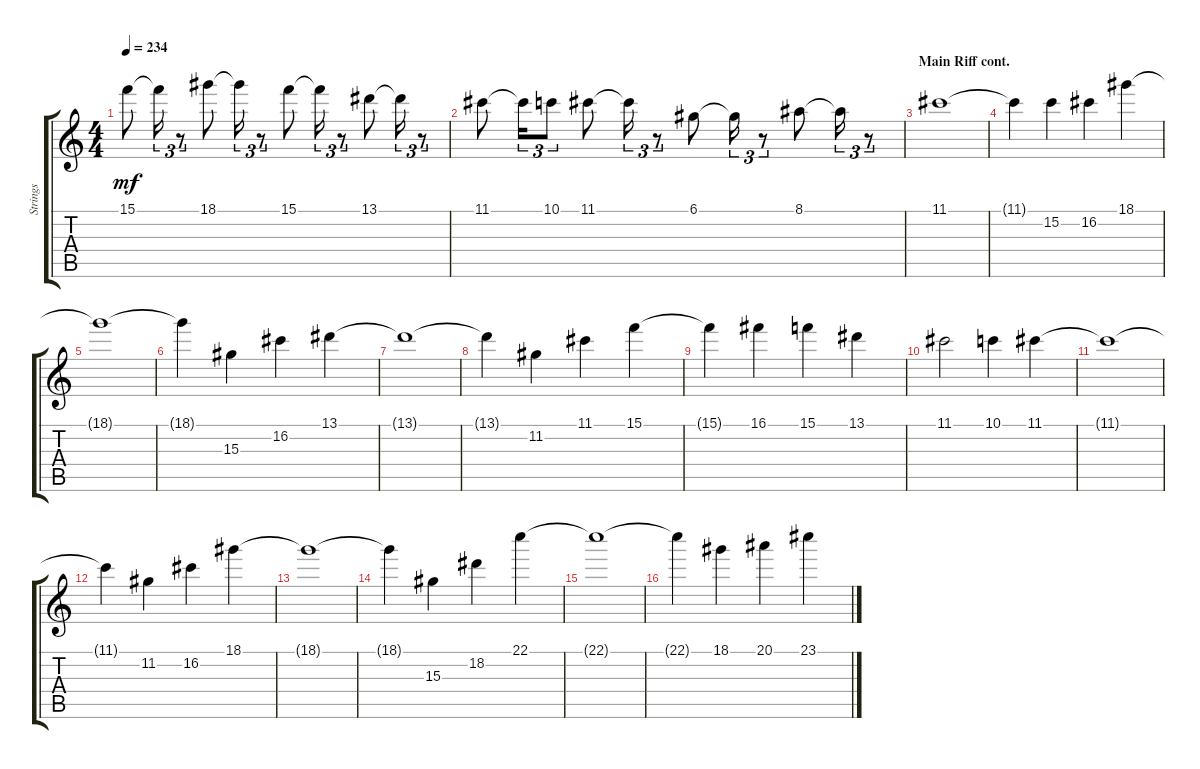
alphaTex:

\track ("Strings" "Strings") {instrument electricguitarclean}
\staff {score tabs}
\tuning (D4 A3 F3 C3 G2 C2) {hide}
\ts (4 4)
\tempo 234
\clef g2
\ks aminor
15.1.8{dy mf} 15.1{t}.16{tu (3 2)} r.8{tu (3 2)} 18.1.8 18.1{t}.16{tu (3 2)} r.8{tu (3 2)} 15.1.8 15.1{t}.16{tu (3 2)} r.8{tu (3 2)} 13.1.8 13.1{t}.16{tu (3 2)} r.8{tu (3 2)} |
11.1.8 11.1{t}.16{tu (3 2)} 10.1.8{tu (3 2)} 11.1.8 11.1{t}.16{tu (3 2)} r.8{tu (3 2)} 6.1.8 6.1{t}.16{tu (3 2)} r.8{tu (3 2)} 8.1.8 8.1{t}.16{tu (3 2)} r.8{tu (3 2)} |
\section ("" "Main Riff cont.")
11.1.1 |
11.1{t}.4 15.2.4 16.2.4 18.1.4 |
18.1{t}.1 |
18.1{t}.4 15.3.4 16.2.4 13.1.4 |
13.1{t}.1 |
13.1{t}.4 11.2.4 11.1.4 15.1.4 |
15.1{t}.4 16.1.4 15.1.4 13.1.4 |
11.1.2 10.1.4 11.1.4 |
11.1{t}.1 |
11.1{t}.4 11.2.4 16.2.4 18.1.4 |
18.1{t}.1 |
18.1{t}.4 15.3.4 18.2.4 22.1.4 |
22.1{t}.1 |
22.1{t}.4 18.1.4 20.1.4 23.1.4
